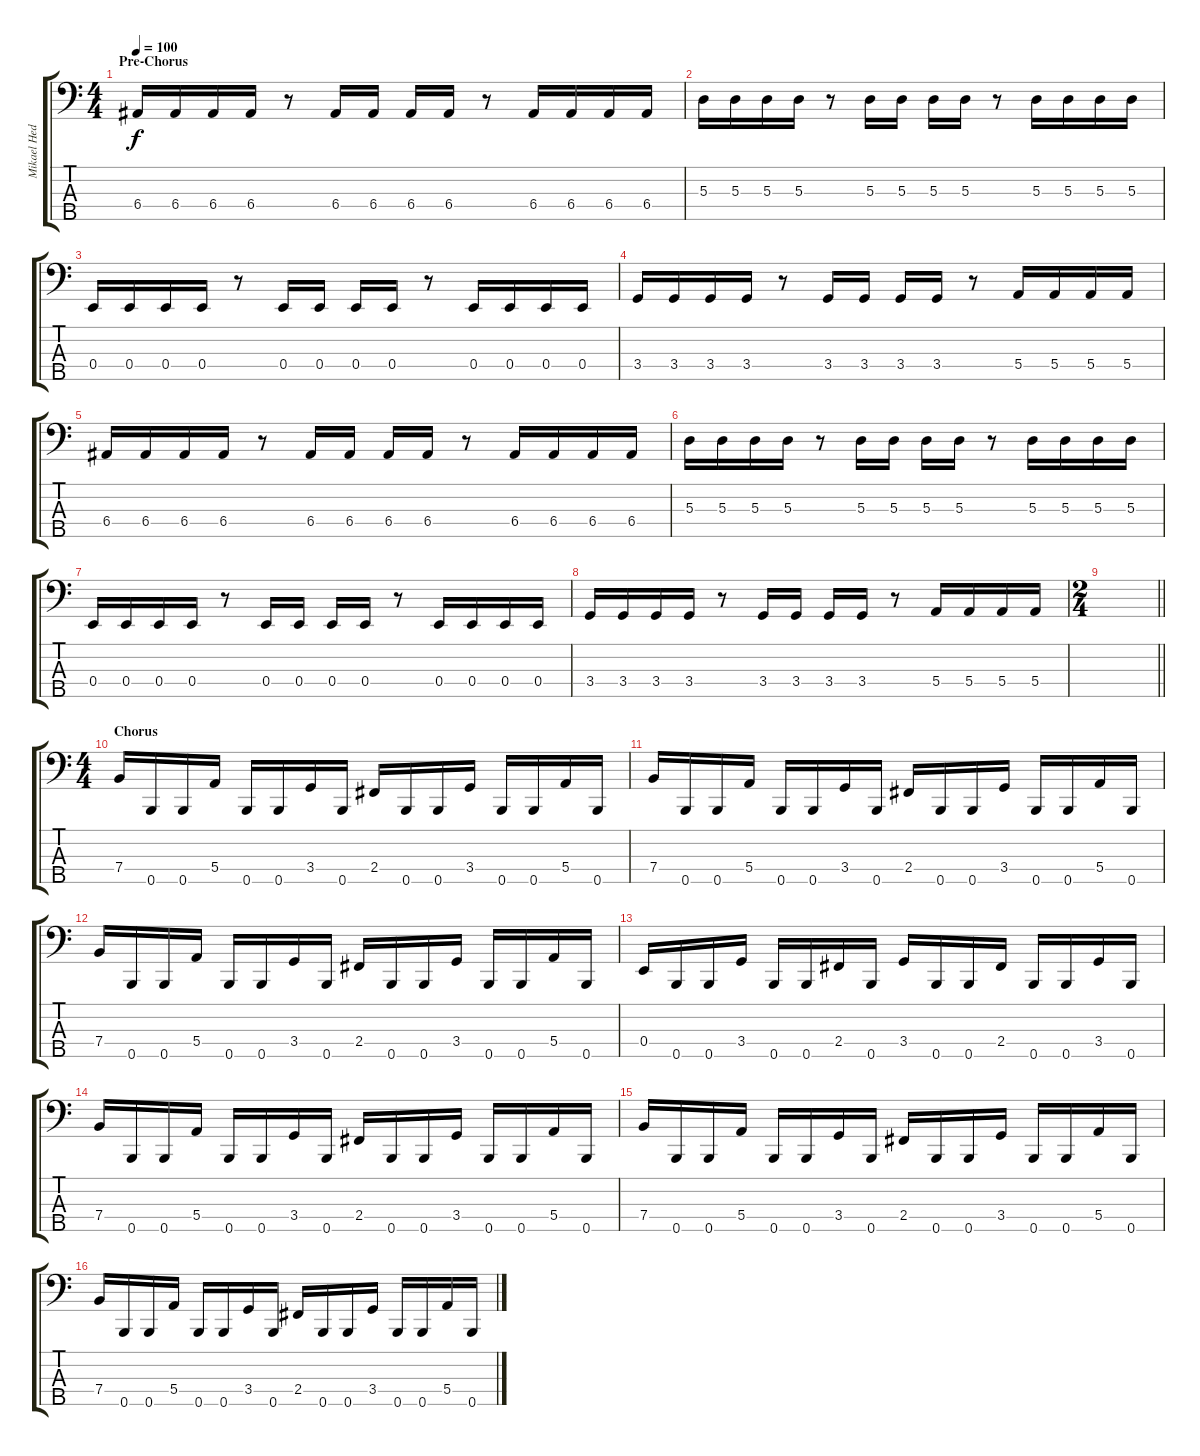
\track ("Mikael Hedlund" "Mikael Hed") {instrument electricbasspick}
\staff {score tabs}
\tuning (G2 D2 A1 E1 B0) {hide}
\ts (4 4)
\section ("" "Pre-Chorus")
\tempo 100
\clef f4
\ks c
6.4.16{dy f} 6.4.16 6.4.16 6.4.16 r.8 6.4.16 6.4.16 6.4.16 6.4.16 r.8 6.4.16 6.4.16 6.4.16 6.4.16 |
5.3.16 5.3.16 5.3.16 5.3.16 r.8 5.3.16 5.3.16 5.3.16 5.3.16 r.8 5.3.16 5.3.16 5.3.16 5.3.16 |
0.4.16 0.4.16 0.4.16 0.4.16 r.8 0.4.16 0.4.16 0.4.16 0.4.16 r.8 0.4.16 0.4.16 0.4.16 0.4.16 |
3.4.16 3.4.16 3.4.16 3.4.16 r.8 3.4.16 3.4.16 3.4.16 3.4.16 r.8 5.4.16 5.4.16 5.4.16 5.4.16 |
6.4.16 6.4.16 6.4.16 6.4.16 r.8 6.4.16 6.4.16 6.4.16 6.4.16 r.8 6.4.16 6.4.16 6.4.16 6.4.16 |
5.3.16 5.3.16 5.3.16 5.3.16 r.8 5.3.16 5.3.16 5.3.16 5.3.16 r.8 5.3.16 5.3.16 5.3.16 5.3.16 |
0.4.16 0.4.16 0.4.16 0.4.16 r.8 0.4.16 0.4.16 0.4.16 0.4.16 r.8 0.4.16 0.4.16 0.4.16 0.4.16 |
3.4.16 3.4.16 3.4.16 3.4.16 r.8 3.4.16 3.4.16 3.4.16 3.4.16 r.8 5.4.16 5.4.16 5.4.16 5.4.16 |
\ts (2 4)
\barLineRight lightlight
|
\ts (4 4)
\section ("" "Chorus")
7.4.16 0.5.16 0.5.16 5.4.16 0.5.16 0.5.16 3.4.16 0.5.16 2.4.16 0.5.16 0.5.16 3.4.16 0.5.16 0.5.16 5.4.16 0.5.16 |
7.4.16 0.5.16 0.5.16 5.4.16 0.5.16 0.5.16 3.4.16 0.5.16 2.4.16 0.5.16 0.5.16 3.4.16 0.5.16 0.5.16 5.4.16 0.5.16 |
7.4.16 0.5.16 0.5.16 5.4.16 0.5.16 0.5.16 3.4.16 0.5.16 2.4.16 0.5.16 0.5.16 3.4.16 0.5.16 0.5.16 5.4.16 0.5.16 |
0.4.16 0.5.16 0.5.16 3.4.16 0.5.16 0.5.16 2.4.16 0.5.16 3.4.16 0.5.16 0.5.16 2.4.16 0.5.16 0.5.16 3.4.16 0.5.16 |
7.4.16 0.5.16 0.5.16 5.4.16 0.5.16 0.5.16 3.4.16 0.5.16 2.4.16 0.5.16 0.5.16 3.4.16 0.5.16 0.5.16 5.4.16 0.5.16 |
7.4.16 0.5.16 0.5.16 5.4.16 0.5.16 0.5.16 3.4.16 0.5.16 2.4.16 0.5.16 0.5.16 3.4.16 0.5.16 0.5.16 5.4.16 0.5.16 |
7.4.16 0.5.16 0.5.16 5.4.16 0.5.16 0.5.16 3.4.16 0.5.16 2.4.16 0.5.16 0.5.16 3.4.16 0.5.16 0.5.16 5.4.16 0.5.16
